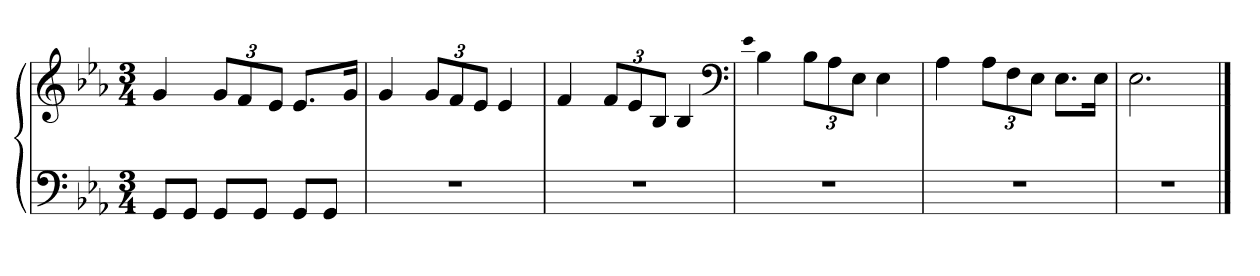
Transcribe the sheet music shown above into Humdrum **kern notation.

**kern	**kern
*part1	*part1
*staff2	*staff1
*clefF4	*clefG2
*k[b-e-a-]	*k[b-e-a-]
*M3/4	*M3/4
=1	=1
8GG/L	4g/
8GG/J	.
8GG/L	12g/L
.	12f/
8GG/J	.
.	12e-/J
8GG/L	8.e-/L
8GG/J	.
.	16g/Jk
=2	=2
2.r	4g/
.	12g/L
.	12f/
.	12e-/J
.	4e-/
=3	=3
2.r	4f/
.	12f/L
.	12e-/
.	12B-/J
.	4B-/
*	*clefF4
=4	=4
.	qe-
2.r	4B-\
.	12B-\L
.	12A-\
.	12E-\J
.	4E-\
=5	=5
2.r	4A-\
.	12A-\L
.	12F\
.	12E-\J
.	8.E-\L
.	16E-\Jk
=6	=6
2.r	2.E-\
==	==
*-	*-
